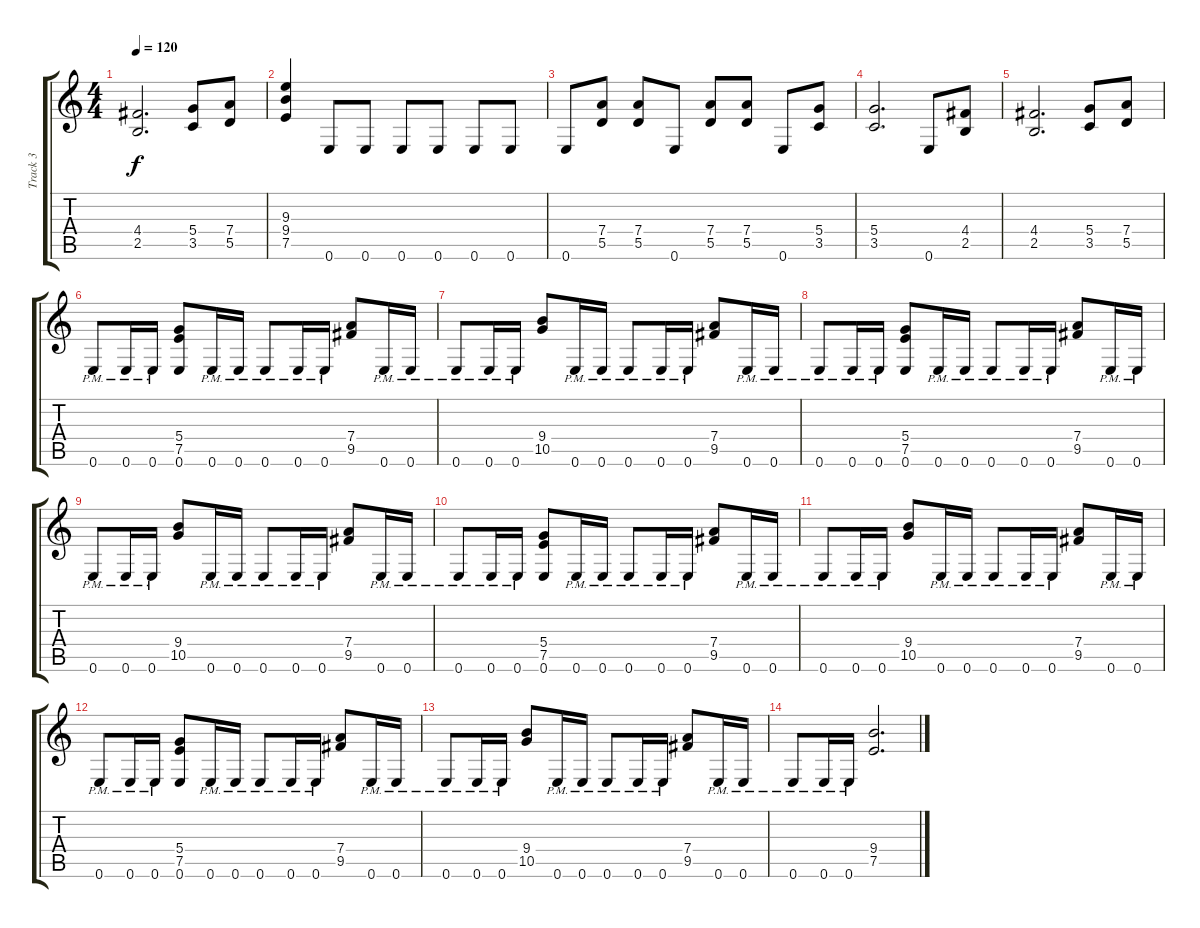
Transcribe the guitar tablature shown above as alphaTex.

\track ("Track 3" "Track 3") {instrument distortionguitar}
\staff {score tabs}
\tuning (E4 B3 G3 D3 A2 E2) {hide}
\ts (4 4)
\tempo 120
\clef g2
\ks c
(4.4 2.5).2{d dy f} (5.4 3.5).8 (7.4 5.5).8 |
(9.3 9.4 7.5).4 0.6.8 0.6.8 0.6.8 0.6.8 0.6.8 0.6.8 |
0.6.8 (7.4 5.5).8 (7.4 5.5).8 0.6.8 (7.4 5.5).8 (7.4 5.5).8 0.6.8 (5.4 3.5).8 |
(5.4 3.5).2{d} 0.6.8 (4.4 2.5).8 |
(4.4 2.5).2{d} (5.4 3.5).8 (7.4 5.5).8 |
0.6{pm}.8 0.6{pm}.16 0.6{pm}.16 (5.4 7.5 0.6).8 0.6{pm}.16 0.6{pm}.16 0.6{pm}.8 0.6{pm}.16 0.6{pm}.16 (7.4 9.5).8 0.6{pm}.16 0.6{pm}.16 |
0.6{pm}.8 0.6{pm}.16 0.6{pm}.16 (9.4 10.5).8 0.6{pm}.16 0.6{pm}.16 0.6{pm}.8 0.6{pm}.16 0.6{pm}.16 (7.4 9.5).8 0.6{pm}.16 0.6{pm}.16 |
0.6{pm}.8 0.6{pm}.16 0.6{pm}.16 (5.4 7.5 0.6).8 0.6{pm}.16 0.6{pm}.16 0.6{pm}.8 0.6{pm}.16 0.6{pm}.16 (7.4 9.5).8 0.6{pm}.16 0.6{pm}.16 |
0.6{pm}.8 0.6{pm}.16 0.6{pm}.16 (9.4 10.5).8 0.6{pm}.16 0.6{pm}.16 0.6{pm}.8 0.6{pm}.16 0.6{pm}.16 (7.4 9.5).8 0.6{pm}.16 0.6{pm}.16 |
0.6{pm}.8 0.6{pm}.16 0.6{pm}.16 (5.4 7.5 0.6).8 0.6{pm}.16 0.6{pm}.16 0.6{pm}.8 0.6{pm}.16 0.6{pm}.16 (7.4 9.5).8 0.6{pm}.16 0.6{pm}.16 |
0.6{pm}.8 0.6{pm}.16 0.6{pm}.16 (9.4 10.5).8 0.6{pm}.16 0.6{pm}.16 0.6{pm}.8 0.6{pm}.16 0.6{pm}.16 (7.4 9.5).8 0.6{pm}.16 0.6{pm}.16 |
0.6{pm}.8 0.6{pm}.16 0.6{pm}.16 (5.4 7.5 0.6).8 0.6{pm}.16 0.6{pm}.16 0.6{pm}.8 0.6{pm}.16 0.6{pm}.16 (7.4 9.5).8 0.6{pm}.16 0.6{pm}.16 |
0.6{pm}.8 0.6{pm}.16 0.6{pm}.16 (9.4 10.5).8 0.6{pm}.16 0.6{pm}.16 0.6{pm}.8 0.6{pm}.16 0.6{pm}.16 (7.4 9.5).8 0.6{pm}.16 0.6{pm}.16 |
0.6{pm}.8 0.6{pm}.16 0.6{pm}.16 (9.4 7.5).2{d}
